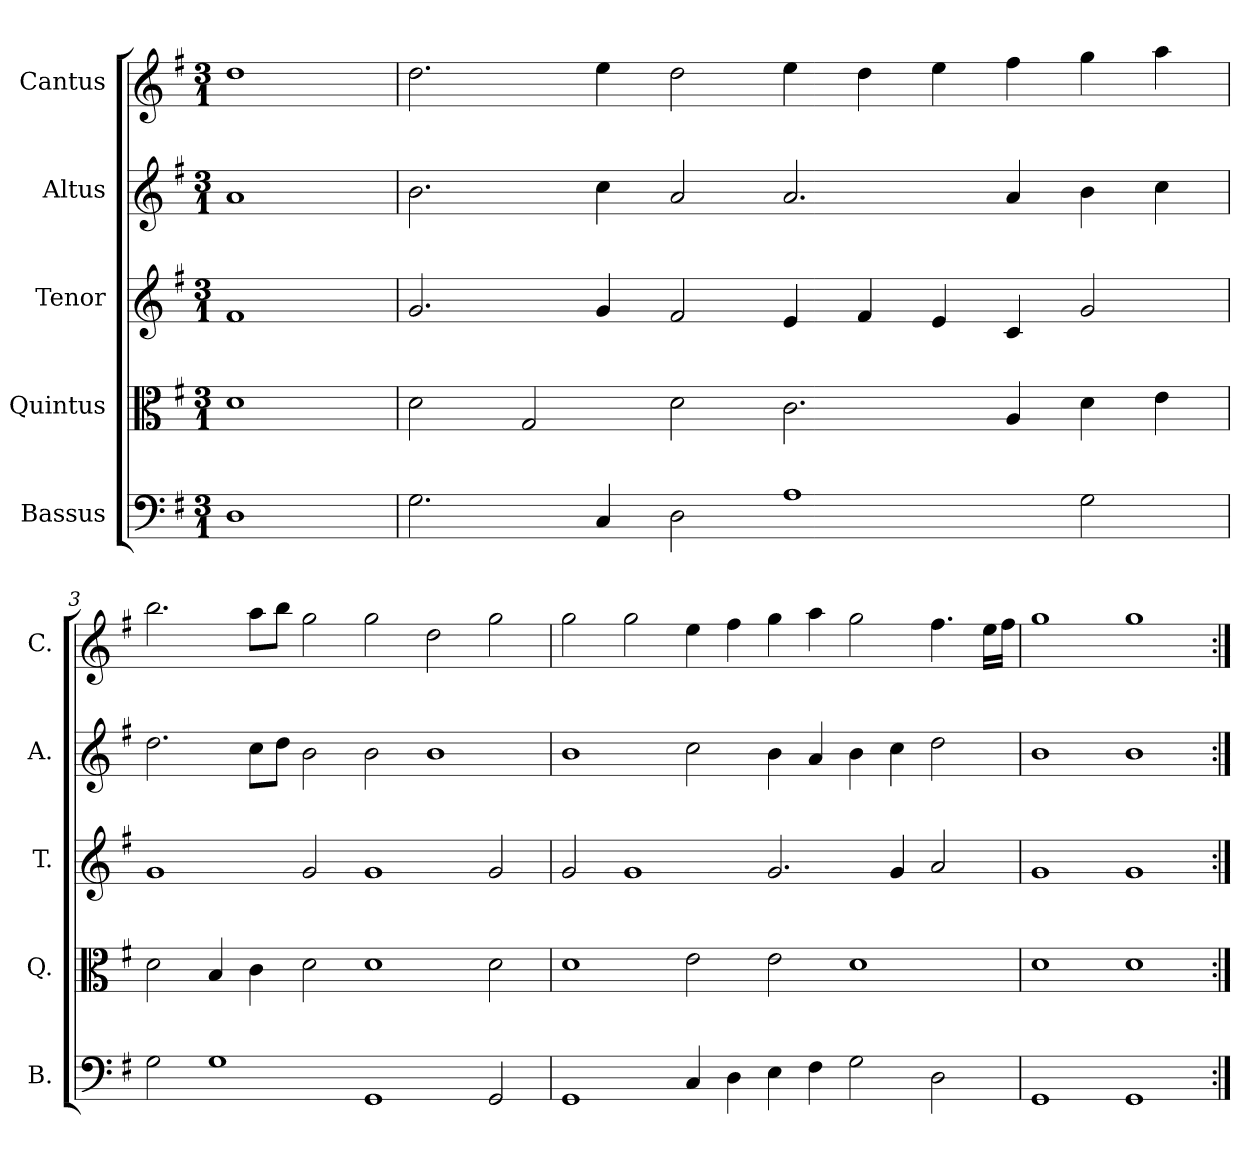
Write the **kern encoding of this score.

**kern	**kern	**kern	**kern	**kern
*part5	*part4	*part3	*part2	*part1
*staff5	*staff4	*staff3	*staff2	*staff1
*I"Bassus	*I"Quintus	*I"Tenor	*I"Altus	*I"Cantus
*I'B.	*I'Q.	*I'T.	*I'A.	*I'C.
*clefF4	*clefC3	*clefG2	*clefG2	*clefG2
*k[f#]	*k[f#]	*k[f#]	*k[f#]	*k[f#]
*G:	*G:	*G:	*G:	*G:
*M3/1	*M3/1	*M3/1	*M3/1	*M3/1
=1	=1	=1	=1	=1
1D\	1d\	1f#/	1a/	1dd\
=2	=2	=2	=2	=2
2.G\	2d\	2.g/	2.b\	2.dd\
.	2G/	.	.	.
4C/	.	4g/	4cc\	4ee\
2D\	2d\	2f#/	2a/	2dd\
1A\	2.c\	4e/	2.a/	4ee\
.	.	4f#/	.	4dd\
.	.	4e/	.	4ee\
.	4A/	4c/	4a/	4ff#\
2G\	4d\	2g/	4b\	4gg\
.	4e\	.	4cc\	4aa\
=3	=3	=3	=3	=3
2G\	2d\	1g/	2.dd\	2.bb\
1G\	4B/	.	.	.
.	4c\	.	8cc\L	8aa\L
.	.	.	8dd\J	8bb\J
.	2d\	2g/	2b\	2gg\
1GG/	1d\	1g/	2b\	2gg\
.	.	.	1b\	2dd\
2GG/	2d\	2g/	.	2gg\
=4	=4	=4	=4	=4
1GG/	1d\	2g/	1b\	2gg\
.	.	1g/	.	2gg\
4C/	2e\	.	2cc\	4ee\
4D\	.	.	.	4ff#\
4E\	2e\	2.g/	4b\	4gg\
4F#\	.	.	4a/	4aa\
2G\	1d\	.	4b\	2gg\
.	.	4g/	4cc\	.
2D\	.	2a/	2dd\	4.ff#\
.	.	.	.	16ee\LL
.	.	.	.	16ff#\JJ
=5	=5	=5	=5	=5
1GG/	1d\	1g/	1b\	1gg\
1GG/	1d\	1g/	1b\	1gg\
=:|!	=:|!	=:|!	=:|!	=:|!
*-	*-	*-	*-	*-
